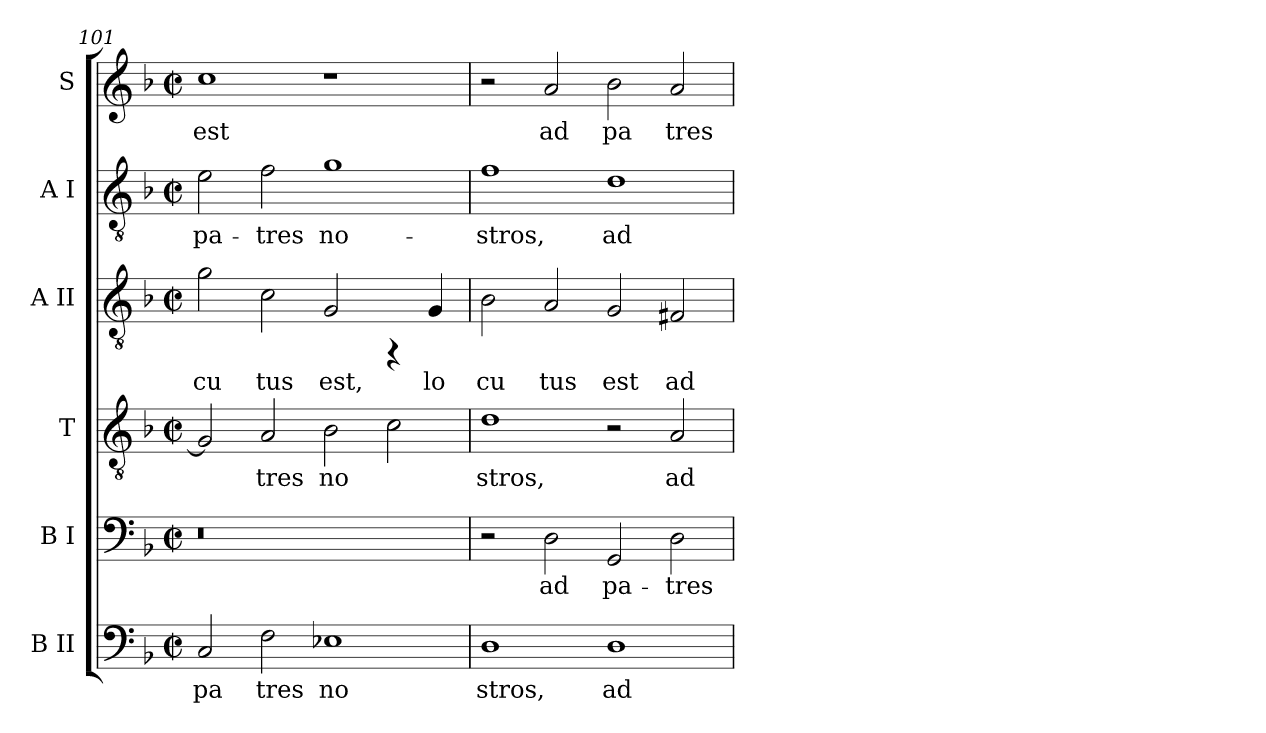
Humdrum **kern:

**kern	**text	**kern	**text	**kern	**text	**kern	**text	**kern	**text	**kern	**text
*part6	*part6	*part5	*part5	*part4	*part4	*part3	*part3	*part2	*part2	*part1	*part1
*staff6	*staff6	*staff5	*staff5	*staff4	*staff4	*staff3	*staff3	*staff2	*staff2	*staff1	*staff1
*I"B II	*	*I"B I	*	*I"T	*	*I"A II	*	*I"A I	*	*I"S	*
*I'B II	*	*I'B I	*	*I'T	*	*I'A II	*	*I'A I	*	*I'S	*
*clefF4	*	*clefF4	*	*clefGv2	*	*clefGv2	*	*clefGv2	*	*clefG2	*
*k[b-]	*	*k[b-]	*	*k[b-]	*	*k[b-]	*	*k[b-]	*	*k[b-]	*
*F:	*	*F:	*	*F:	*	*F:	*	*F:	*	*F:	*
*M2/2	*	*M2/2	*	*M2/2	*	*M2/2	*	*M2/2	*	*M2/2	*
*met(c|)	*	*met(c|)	*	*met(c|)	*	*met(c|)	*	*met(c|)	*	*met(c|)	*
=101	=101	=101	=101	=101	=101	=101	=101	=101	=101	=101	=101
!	!LO:LY:b:cj	!	!	!	!LO:LY:b:cj	!	!LO:LY:b:cj	!	!LO:LY:b:cj	!	!LO:LY:b:cj
2C/	pa	0r	.	2G/]	.	2g\	cu	2e\	pa-	1cc	est
!	!LO:LY:b:cj	!	!	!	!LO:LY:b:cj	!	!LO:LY:b:cj	!	!LO:LY:b:cj	!	!
2F\	tres	.	.	2A/	tres	2c\	tus	2f\	-tres	.	.
!	!LO:LY:b:cj	!	!	!	!LO:LY:b:cj	!	!LO:LY:b:cj	!	!LO:LY:b:cj	!	!
1E-X	no	.	.	2B-\	no	2G/	est,	1g	no-	1r	.
!	!	!	!	!	!LO:LY:b:cj	!	!	!	!	!	!
.	.	.	.	2c\	.	4rFF	.	.	.	.	.
!	!	!	!	!	!	!	!LO:LY:b:cj	!	!	!	!
.	.	.	.	.	.	4G/	lo	.	.	.	.
=102	=102	=102	=102	=102	=102	=102	=102	=102	=102	=102	=102
!	!LO:LY:b:cj	!	!	!	!LO:LY:b:cj	!	!LO:LY:b:cj	!	!LO:LY:b:cj	!	!
1D	stros,	2r	.	1d	stros,	2B-\	cu	1f	-stros,	2r	.
!	!	!	!LO:LY:b:cj	!	!	!	!LO:LY:b:cj	!	!	!	!LO:LY:b:cj
.	.	2D\	ad	.	.	2A/	tus	.	.	2a/	ad
!	!LO:LY:b:cj	!	!LO:LY:b:cj	!	!	!	!LO:LY:b:cj	!	!LO:LY:b:cj	!	!LO:LY:b:cj
1D	ad	2GG/	pa-	2r	.	2G/	est	1d	ad	2b-\	pa
!	!	!	!LO:LY:b:cj	!	!LO:LY:b:cj	!	!LO:LY:b:cj	!	!	!	!LO:LY:b:cj
.	.	2D\	-tres	2A/	ad	2F#X/	ad	.	.	2a/	tres
=	=	=	=	=	=	=	=	=	=	=	=
*-	*-	*-	*-	*-	*-	*-	*-	*-	*-	*-	*-
